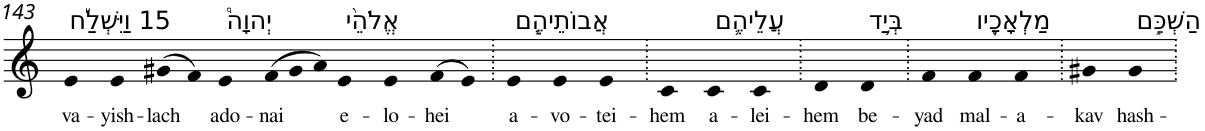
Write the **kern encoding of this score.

**kern	**text
*part1	*part1
*staff1	*staff1
*I"Piano	*
*I'Pno	*
!!LO:PB:g=z
*clefG2	*
*k[]	*
=143	=143
!LO:TX:a:t=15 וַיִּשְׁלַ֡ח	!
!	!LO:LY:b
4e	va-
!	!LO:LY:b
4e	-yish-
!	!LO:LY:b
(>8g#X	-lach
8f)	.
!LO:TX:a:t=יְהוָה֩	!
!	!LO:LY:b
4e	ado-
*Xtuplet	*
!	!LO:LY:b
(>12f	-nai
12g#	.
12a)	.
!LO:TX:a:t=אֱלֹהֵ֨י	!
!	!LO:LY:b
4e	e-
!	!LO:LY:b
4e	-lo-
!	!LO:LY:b
(>8f	-hei
8e)	.
=144.	=144.
!LO:TX:a:t=אֲבוֹתֵיהֶ֧ם	!
!	!LO:LY:b
4e	a-
!	!LO:LY:b
4e	-vo-
!	!LO:LY:b
4e	-tei-
=145.	=145.
!	!LO:LY:b
4c	-hem
!LO:TX:a:t=עֲלֵיהֶ֛ם	!
!	!LO:LY:b
4c	a-
!	!LO:LY:b
4c	-lei-
=146.	=146.
!	!LO:LY:b
4d	-hem
!LO:TX:a:t=בְּיַ֥ד	!
!	!LO:LY:b
4d	be-
=147.	=147.
!	!LO:LY:b
4f	-yad
!LO:TX:a:t=מַלְאָכָ֖יו	!
!	!LO:LY:b
4f	mal-
!	!LO:LY:b
4f	-a-
=148.	=148.
!	!LO:LY:b
4g#X	-kav
!LO:TX:a:t=הַשְׁכֵּ֣ם	!
!	!LO:LY:b
4g#	hash-
=.	=.
*-	*-
